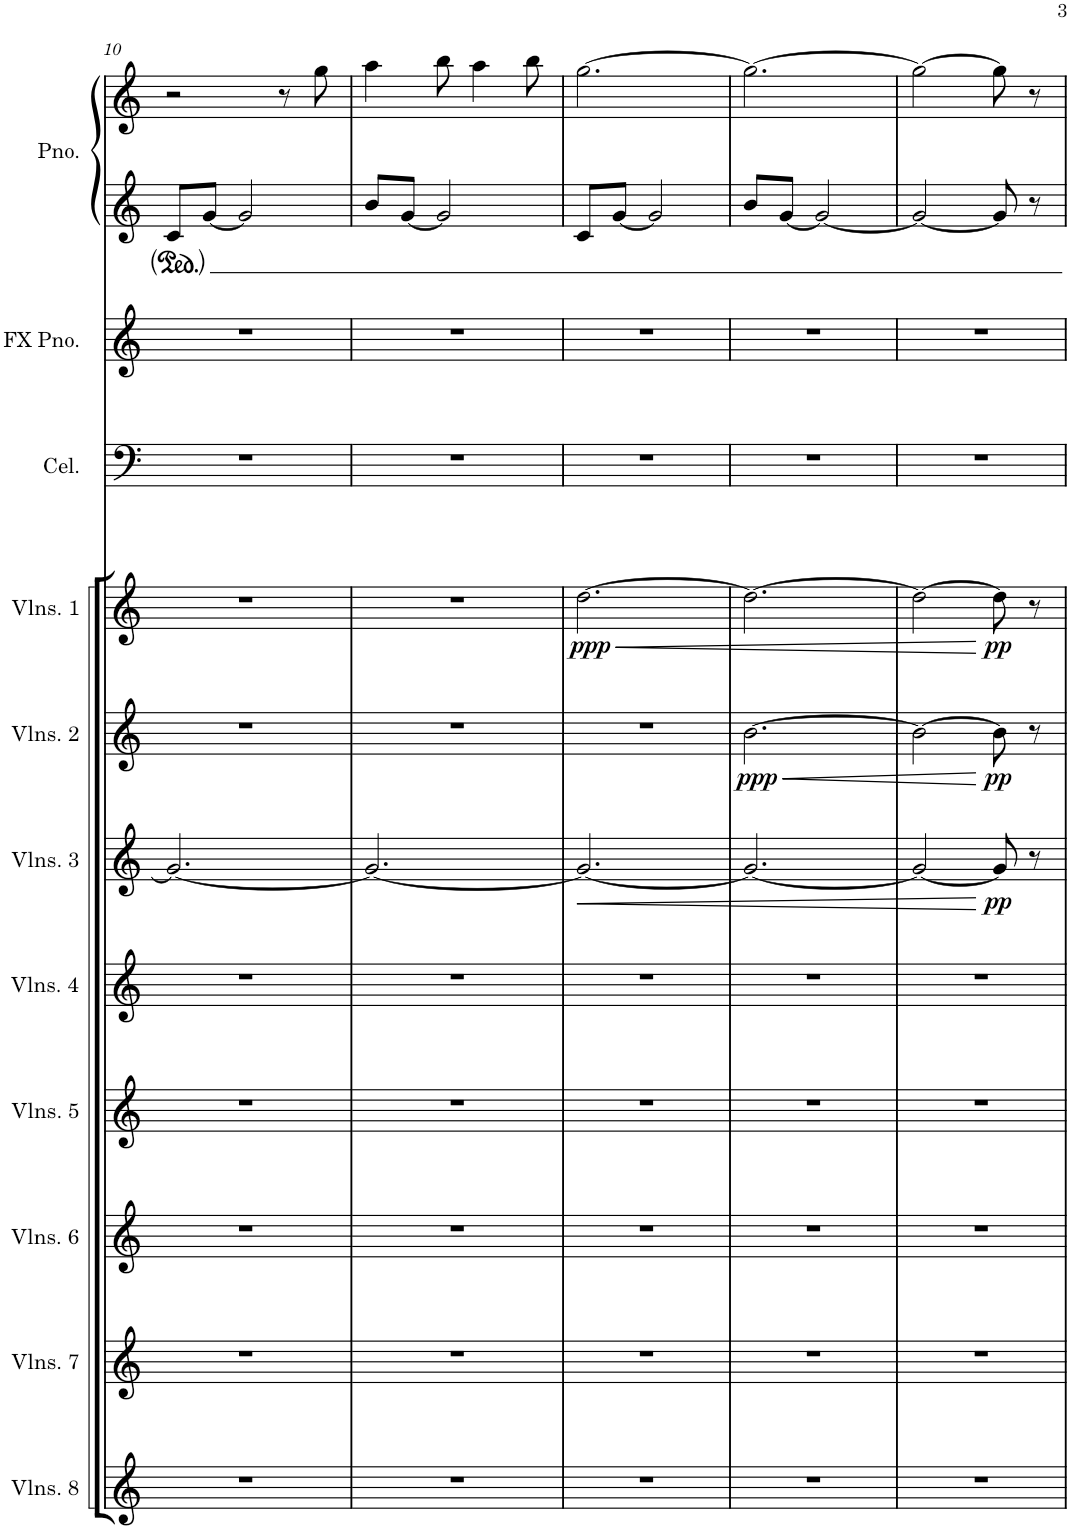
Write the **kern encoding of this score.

**kern	**kern	**kern	**kern	**kern	**kern	**dynam	**kern	**dynam	**kern	**dynam	**kern	**kern	**kern	**kern
*part11	*part10	*part9	*part8	*part7	*part6	*part6	*part5	*part5	*part4	*part4	*part3	*part2	*part1	*part1
*staff12	*staff11	*staff10	*staff9	*staff8	*staff7	*staff7	*staff6	*staff6	*staff5	*staff5	*staff4	*staff3	*staff2	*staff1
*I"Violins 8	*I"Violins 7	*I"Violins 6	*I"Violins 5	*I"Violins 4	*I"Violins 3	*	*I"Violins 2	*	*I"Violins 1	*	*I"Celesta	*I"Effect piano	*I"Piano	*
*I'Vlns. 8	*I'Vlns. 7	*I'Vlns. 6	*I'Vlns. 5	*I'Vlns. 4	*I'Vlns. 3	*	*I'Vlns. 2	*	*I'Vlns. 1	*	*I'Cel.	*	*I'Pno.	*
!!LO:PB:g=z
*clefG2	*clefG2	*clefG2	*clefG2	*clefG2	*clefG2	*	*clefG2	*	*clefG2	*	*clefF4	*clefG2	*clefG2	*clefG2
*k[]	*k[]	*k[]	*k[]	*k[]	*k[]	*	*k[]	*	*k[]	*	*k[]	*k[]	*k[]	*k[]
*M6/8	*M6/8	*M6/8	*M6/8	*M6/8	*M6/8	*	*M6/8	*	*M6/8	*	*M6/8	*M6/8	*M6/8	*M6/8
=10	=10	=10	=10	=10	=10	=10	=10	=10	=10	=10	=10	=10	=10	=10
2.r	2.r	2.r	2.r	2.r	2.g/_	.	2.r	.	2.r	.	2.r	2.r	8c/L	2r
.	.	.	.	.	.	.	.	.	.	.	.	.	[8g/J	.
.	.	.	.	.	.	.	.	.	.	.	.	.	2g/]	.
.	.	.	.	.	.	.	.	.	.	.	.	.	.	8r
.	.	.	.	.	.	.	.	.	.	.	.	.	.	8gg\
=11	=11	=11	=11	=11	=11	=11	=11	=11	=11	=11	=11	=11	=11	=11
2.r	2.r	2.r	2.r	2.r	2.g/_	.	2.r	.	2.r	.	2.r	2.r	8b/L	4aa\
.	.	.	.	.	.	.	.	.	.	.	.	.	[8g/J	.
.	.	.	.	.	.	.	.	.	.	.	.	.	2g/]	8bb\
.	.	.	.	.	.	.	.	.	.	.	.	.	.	4aa\
.	.	.	.	.	.	.	.	.	.	.	.	.	.	8bb\
=12	=12	=12	=12	=12	=12	=12	=12	=12	=12	=12	=12	=12	=12	=12
!	!	!	!	!	!	!LO:HP:b	!	!	!	!LO:HP:b	!	!	!	!
!	!	!	!	!	!	!	!	!	!	!LO:DY:n=1:b	!	!	!	!
2.r	2.r	2.r	2.r	2.r	2.g/_	<	2.r	.	[2.dd\	< ppp	2.r	2.r	8c/L	[2.gg\
.	.	.	.	.	.	.	.	.	.	.	.	.	[8g/J	.
.	.	.	.	.	.	.	.	.	.	.	.	.	2g/]	.
=13	=13	=13	=13	=13	=13	=13	=13	=13	=13	=13	=13	=13	=13	=13
!	!	!	!	!	!	!	!	!LO:HP:b	!	!	!	!	!	!
!	!	!	!	!	!	!	!	!LO:DY:n=1:b	!	!	!	!	!	!
2.r	2.r	2.r	2.r	2.r	2.g/_	.	[2.b\	< ppp	2.dd\_	.	2.r	2.r	8b/L	2.gg\_
.	.	.	.	.	.	.	.	.	.	.	.	.	[8g/J	.
.	.	.	.	.	.	.	.	.	.	.	.	.	2g/_	.
=14	=14	=14	=14	=14	=14	=14	=14	=14	=14	=14	=14	=14	=14	=14
2.r	2.r	2.r	2.r	2.r	2g/_	.	2b\_	.	2dd\_	.	2.r	2.r	2g/_	2gg\_
!	!	!	!	!	!	!LO:DY:n=1:b	!	!LO:DY:n=1:b	!	!LO:DY:n=1:b	!	!	!	!
.	.	.	.	.	8g/]	[ pp	8b\]	[ pp	8dd\]	[ pp	.	.	8g/]	8gg\]
.	.	.	.	.	8r	.	8r	.	8r	.	.	.	8r	8r
=	=	=	=	=	=	=	=	=	=	=	=	=	=	=
*-	*-	*-	*-	*-	*-	*-	*-	*-	*-	*-	*-	*-	*-	*-
